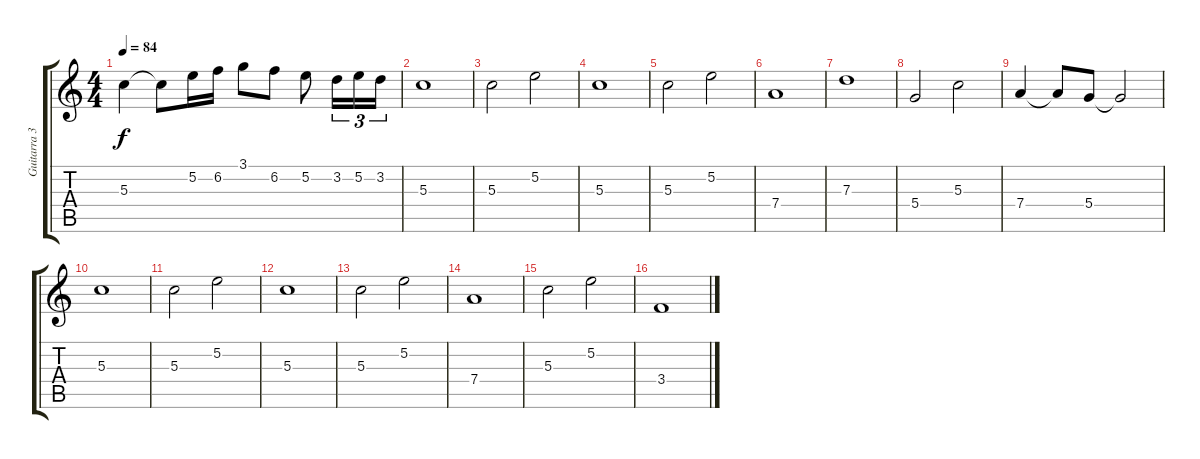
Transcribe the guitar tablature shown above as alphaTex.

\track ("Guitarra 3" "Guitarra 3") {instrument distortionguitar}
\staff {score tabs}
\tuning (E4 B3 G3 D3 A2 E2) {hide}
\ts (4 4)
\tempo 84
\clef g2
\ks c
5.3.4{dy f} 5.3{t}.8 5.2.16 6.2.16 3.1.8 6.2.8 5.2.8 3.2.16{tu (3 2)} 5.2.16{tu (3 2)} 3.2.16{tu (3 2)} |
5.3.1 |
5.3.2 5.2.2 |
5.3.1 |
5.3.2 5.2.2 |
7.4.1 |
7.3.1 |
5.4.2 5.3.2 |
7.4.4 7.4{t}.8 5.4.8 5.4{t}.2 |
5.3.1 |
5.3.2 5.2.2 |
5.3.1 |
5.3.2 5.2.2 |
7.4.1 |
5.3.2 5.2.2 |
3.4.1
